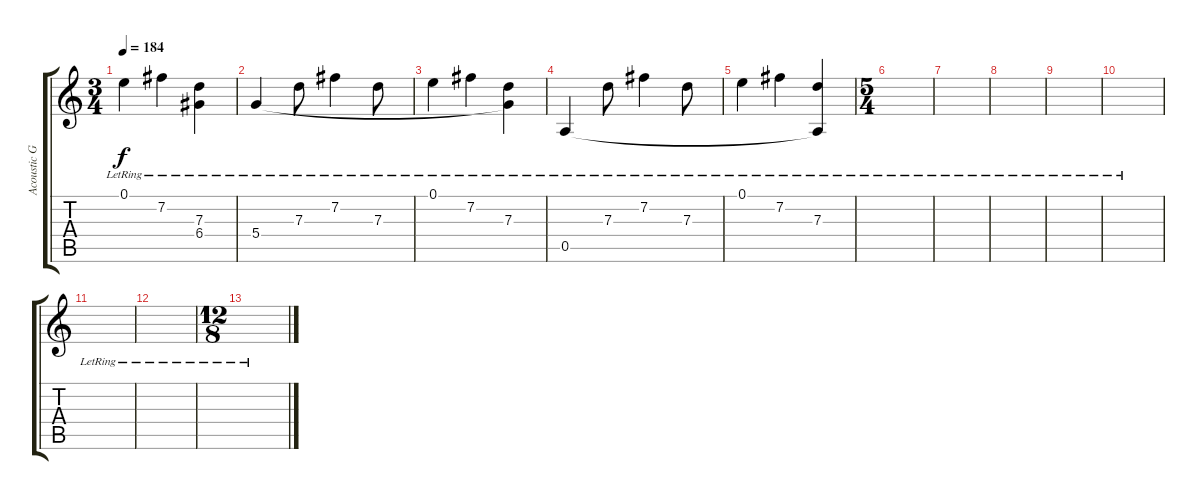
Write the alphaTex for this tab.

\track ("Acoustic Guitar" "Acoustic G") {instrument acousticguitarsteel}
\staff {score tabs}
\tuning (E4 B3 G3 D3 A2 E2) {hide}
\ts (3 4)
\tempo 184
\clef g2
\ks c
0.1{lr}.4{dy f} 7.2{lr}.4 (7.3{lr} 6.4{t}).4 |
5.4{lr}.4 7.3{lr}.8 7.2{lr}.4 7.3{lr}.8 |
0.1{lr}.4 7.2{lr}.4 (7.3{lr} 5.4{t}).4 |
0.5{lr}.4 7.3{lr}.8 7.2{lr}.4 7.3{lr}.8 |
0.1{lr}.4 7.2{lr}.4 (7.3{lr} 0.5{t}).4 |
\ts (5 4)
|
|
|
|
|
|
|
\ts (12 8)
